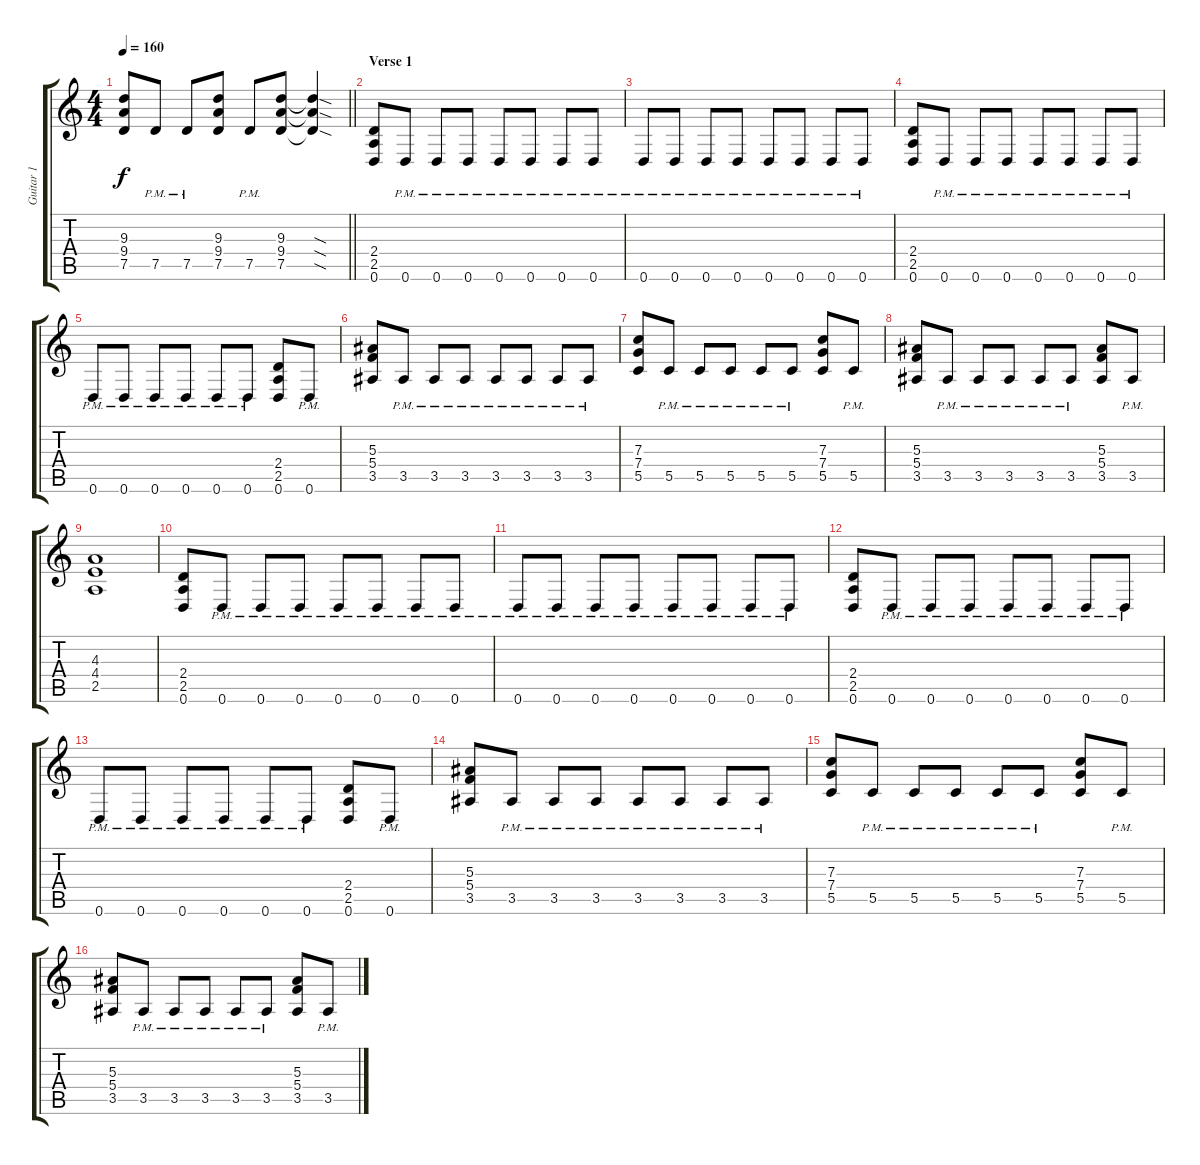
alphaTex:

\track ("Guitar 1" "Guitar 1") {instrument distortionguitar}
\staff {score tabs}
\tuning (D4 A3 F3 C3 G2 D2) {hide}
\ts (4 4)
\tempo 160
\clef g2
\barLineRight lightlight
\ks c
(9.3 9.4 7.5).8{dy f} 7.5{pm}.8 7.5{pm}.8 (9.3 9.4 7.5).8 7.5{pm}.8 (9.3 9.4 7.5).8 (9.3{sod t} 9.4{sod t} 7.5{sod t}).4 |
\section ("" "Verse 1")
(2.4 2.5 0.6).8 0.6{pm}.8 0.6{pm}.8 0.6{pm}.8 0.6{pm}.8 0.6{pm}.8 0.6{pm}.8 0.6{pm}.8 |
0.6{pm}.8 0.6{pm}.8 0.6{pm}.8 0.6{pm}.8 0.6{pm}.8 0.6{pm}.8 0.6{pm}.8 0.6{pm}.8 |
(2.4 2.5 0.6).8 0.6{pm}.8 0.6{pm}.8 0.6{pm}.8 0.6{pm}.8 0.6{pm}.8 0.6{pm}.8 0.6{pm}.8 |
0.6{pm}.8 0.6{pm}.8 0.6{pm}.8 0.6{pm}.8 0.6{pm}.8 0.6{pm}.8 (2.4 2.5 0.6).8 0.6{pm}.8 |
(5.3 5.4 3.5).8 3.5{pm}.8 3.5{pm}.8 3.5{pm}.8 3.5{pm}.8 3.5{pm}.8 3.5{pm}.8 3.5{pm}.8 |
(7.3 7.4 5.5).8 5.5{pm}.8 5.5{pm}.8 5.5{pm}.8 5.5{pm}.8 5.5{pm}.8 (7.3 7.4 5.5).8 5.5{pm}.8 |
(5.3 5.4 3.5).8 3.5{pm}.8 3.5{pm}.8 3.5{pm}.8 3.5{pm}.8 3.5{pm}.8 (5.3 5.4 3.5).8 3.5{pm}.8 |
(4.3 4.4 2.5).1 |
(2.4 2.5 0.6).8 0.6{pm}.8 0.6{pm}.8 0.6{pm}.8 0.6{pm}.8 0.6{pm}.8 0.6{pm}.8 0.6{pm}.8 |
0.6{pm}.8 0.6{pm}.8 0.6{pm}.8 0.6{pm}.8 0.6{pm}.8 0.6{pm}.8 0.6{pm}.8 0.6{pm}.8 |
(2.4 2.5 0.6).8 0.6{pm}.8 0.6{pm}.8 0.6{pm}.8 0.6{pm}.8 0.6{pm}.8 0.6{pm}.8 0.6{pm}.8 |
0.6{pm}.8 0.6{pm}.8 0.6{pm}.8 0.6{pm}.8 0.6{pm}.8 0.6{pm}.8 (2.4 2.5 0.6).8 0.6{pm}.8 |
(5.3 5.4 3.5).8 3.5{pm}.8 3.5{pm}.8 3.5{pm}.8 3.5{pm}.8 3.5{pm}.8 3.5{pm}.8 3.5{pm}.8 |
(7.3 7.4 5.5).8 5.5{pm}.8 5.5{pm}.8 5.5{pm}.8 5.5{pm}.8 5.5{pm}.8 (7.3 7.4 5.5).8 5.5{pm}.8 |
(5.3 5.4 3.5).8 3.5{pm}.8 3.5{pm}.8 3.5{pm}.8 3.5{pm}.8 3.5{pm}.8 (5.3 5.4 3.5).8 3.5{pm}.8
